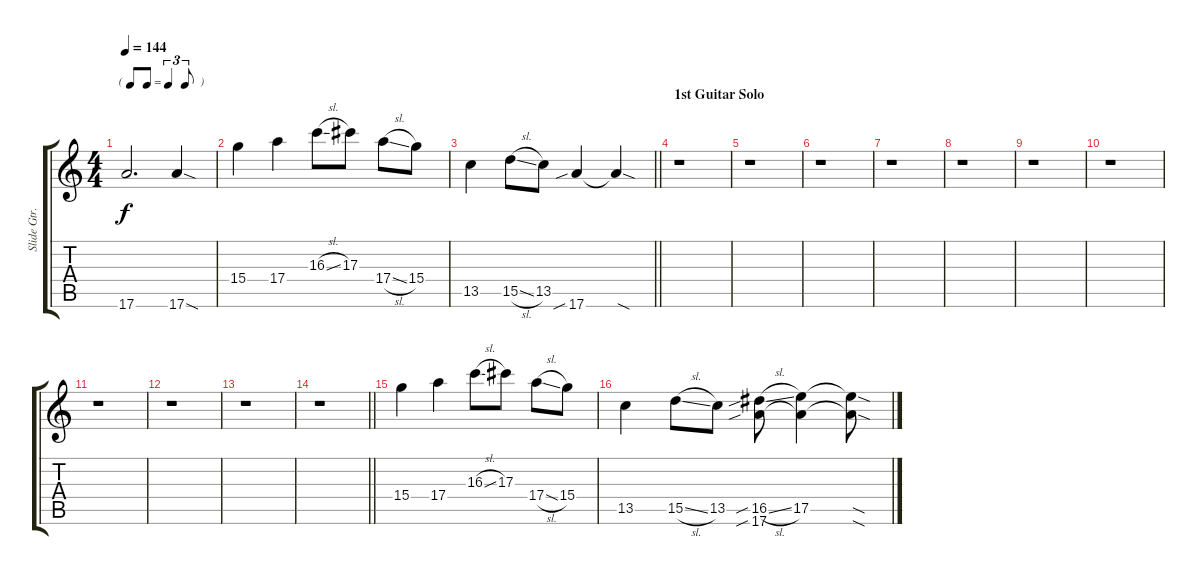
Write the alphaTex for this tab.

\track ("Slide Gtr." "Slide Gtr.") {instrument distortionguitar}
\staff {score tabs}
\tuning (E4 B3 Ab3 E3 B2 E2) {hide}
\ts (4 4)
\tf triplet8th
\tempo 144
\clef g2
\ks c
17.6{t}.2{d dy f} 17.6{sod}.4 |
15.4.4 17.4.4 16.3{sl}.8 17.3.8 17.4{sl}.8 15.4.8 |
\barLineRight lightlight
13.5.4 15.5{sl}.8 13.5.8 17.6{sib}.4 17.6{sod t}.4 |
\section ("" "1st Guitar Solo")
r.1 |
r.1 |
r.1 |
r.1 |
r.1 |
r.1 |
r.1 |
r.1 |
r.1 |
r.1 |
\barLineRight lightlight
r.1 |
15.4.4 17.4.4 16.3{sl}.8 17.3.8 17.4{sl}.8 15.4.8 |
13.5.4 15.5{sl}.8 13.5.8 (16.5{sib sl} 17.6{sib}).8 (17.5 17.6{t}).4 (17.5{sod t} 17.6{sod t}).8
